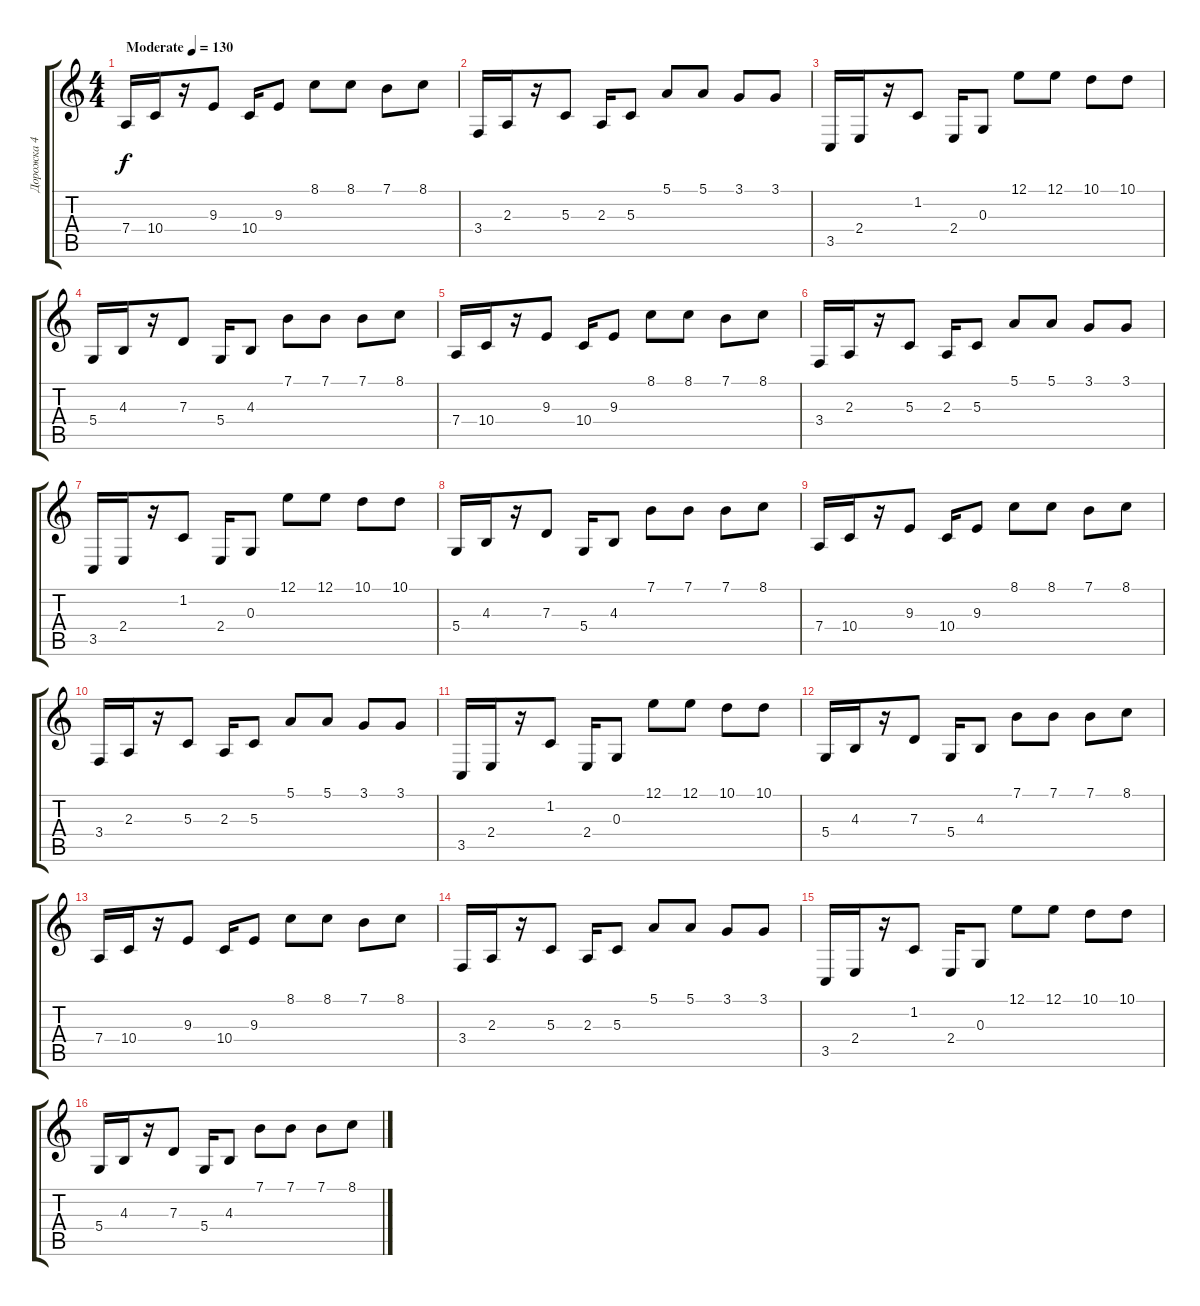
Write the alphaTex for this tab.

\track ("Дорожка 4" "Дорожка 4") {instrument accordion}
\staff {score tabs}
\tuning (E4 B3 G3 D3 A2 E2) {hide}
\ts (4 4)
\tempo (130 "Moderate")
\clef g2
\ks c
7.4.16{dy f instrument accordion} 10.4.16 r.16 9.3.8 10.4.16 9.3.8 8.1.8 8.1.8 7.1.8 8.1.8 |
3.4.16 2.3.16 r.16 5.3.8 2.3.16 5.3.8 5.1.8 5.1.8 3.1.8 3.1.8 |
3.5.16 2.4.16 r.16 1.2.8 2.4.16 0.3.8 12.1.8 12.1.8 10.1.8 10.1.8 |
5.4.16 4.3.16 r.16 7.3.8 5.4.16 4.3.8 7.1.8 7.1.8 7.1.8 8.1.8 |
7.4.16 10.4.16 r.16 9.3.8 10.4.16 9.3.8 8.1.8 8.1.8 7.1.8 8.1.8 |
3.4.16 2.3.16 r.16 5.3.8 2.3.16 5.3.8 5.1.8 5.1.8 3.1.8 3.1.8 |
3.5.16 2.4.16 r.16 1.2.8 2.4.16 0.3.8 12.1.8 12.1.8 10.1.8 10.1.8 |
5.4.16 4.3.16 r.16 7.3.8 5.4.16 4.3.8 7.1.8 7.1.8 7.1.8 8.1.8 |
7.4.16 10.4.16 r.16 9.3.8 10.4.16 9.3.8 8.1.8 8.1.8 7.1.8 8.1.8 |
3.4.16 2.3.16 r.16 5.3.8 2.3.16 5.3.8 5.1.8 5.1.8 3.1.8 3.1.8 |
3.5.16 2.4.16 r.16 1.2.8 2.4.16 0.3.8 12.1.8 12.1.8 10.1.8 10.1.8 |
5.4.16 4.3.16 r.16 7.3.8 5.4.16 4.3.8 7.1.8 7.1.8 7.1.8 8.1.8 |
7.4.16 10.4.16 r.16 9.3.8 10.4.16 9.3.8 8.1.8 8.1.8 7.1.8 8.1.8 |
3.4.16 2.3.16 r.16 5.3.8 2.3.16 5.3.8 5.1.8 5.1.8 3.1.8 3.1.8 |
3.5.16 2.4.16 r.16 1.2.8 2.4.16 0.3.8 12.1.8 12.1.8 10.1.8 10.1.8 |
5.4.16 4.3.16 r.16 7.3.8 5.4.16 4.3.8 7.1.8 7.1.8 7.1.8 8.1.8
